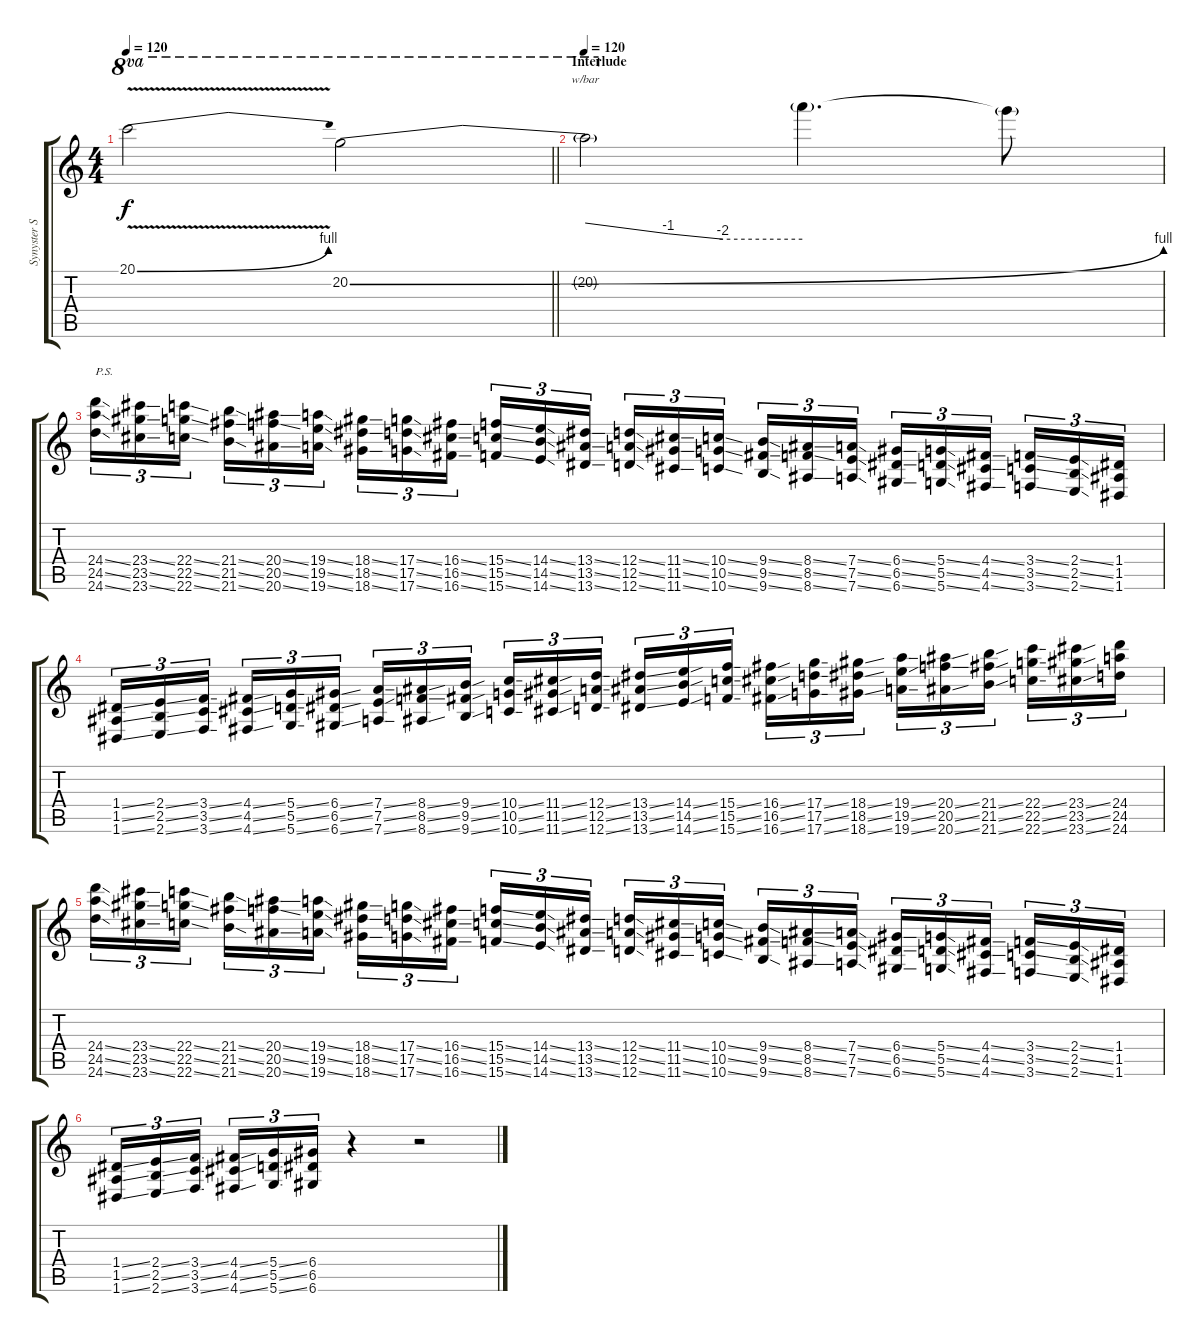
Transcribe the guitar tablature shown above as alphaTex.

\track ("Synyster Solo" "Synyster S") {instrument distortionguitar}
\staff {score tabs}
\tuning (E4 B3 G3 D3 A2 D2) {hide}
\ts (4 4)
\tempo 120
\clef g2
\barLineRight lightlight
\ks c
20.1{be (bend 0 0 60 4) v}.2{ot 8va dy f} 20.2{be (bend 0 0 60 4)}.2{ot 8va} |
\section ("" "Interlude")
\tempo 120
20.2{t}.2{tbe (custom default 0 0 23 -4 38 -8 60 -8) ot 8va} 20.2{t}.4{d} 20.2{t}.8 |
(24.4{ss} 24.5{ss} 24.6{ss}).16{tu (3 2) txt "P.S." instrument guitarfretnoise} (23.4{ss} 23.5{ss} 23.6{ss}).16{tu (3 2)} (22.4{ss} 22.5{ss} 22.6{ss}).16{tu (3 2) beam splitsecondary} (21.4{ss} 21.5{ss} 21.6{ss}).16{tu (3 2)} (20.4{ss} 20.5{ss} 20.6{ss}).16{tu (3 2)} (19.4{ss} 19.5{ss} 19.6{ss}).16{tu (3 2)} (18.4{ss} 18.5{ss} 18.6{ss}).16{tu (3 2)} (17.4{ss} 17.5{ss} 17.6{ss}).16{tu (3 2)} (16.4{ss} 16.5{ss} 16.6{ss}).16{tu (3 2) beam splitsecondary} (15.4{ss} 15.5{ss} 15.6{ss}).16{tu (3 2)} (14.4{ss} 14.5{ss} 14.6{ss}).16{tu (3 2)} (13.4{ss} 13.5{ss} 13.6{ss}).16{tu (3 2)} (12.4{ss} 12.5{ss} 12.6{ss}).16{tu (3 2)} (11.4{ss} 11.5{ss} 11.6{ss}).16{tu (3 2)} (10.4{ss} 10.5{ss} 10.6{ss}).16{tu (3 2) beam splitsecondary} (9.4{ss} 9.5{ss} 9.6{ss}).16{tu (3 2)} (8.4{ss} 8.5{ss} 8.6{ss}).16{tu (3 2)} (7.4{ss} 7.5{ss} 7.6{ss}).16{tu (3 2)} (6.4{ss} 6.5{ss} 6.6{ss}).16{tu (3 2)} (5.4{ss} 5.5{ss} 5.6{ss}).16{tu (3 2)} (4.4{ss} 4.5{ss} 4.6{ss}).16{tu (3 2) beam splitsecondary} (3.4{ss} 3.5{ss} 3.6{ss}).16{tu (3 2)} (2.4{ss} 2.5{ss} 2.6{ss}).16{tu (3 2)} (1.4 1.5 1.6).16{tu (3 2)} |
(1.4{ss} 1.5{ss} 1.6{ss}).16{tu (3 2)} (2.4{ss} 2.5{ss} 2.6{ss}).16{tu (3 2)} (3.4{ss} 3.5{ss} 3.6{ss}).16{tu (3 2) beam splitsecondary} (4.4{ss} 4.5{ss} 4.6{ss}).16{tu (3 2)} (5.4{ss} 5.5{ss} 5.6{ss}).16{tu (3 2)} (6.4{ss} 6.5{ss} 6.6{ss}).16{tu (3 2)} (7.4{ss} 7.5{ss} 7.6{ss}).16{tu (3 2)} (8.4{ss} 8.5{ss} 8.6{ss}).16{tu (3 2)} (9.4{ss} 9.5{ss} 9.6{ss}).16{tu (3 2) beam splitsecondary} (10.4{ss} 10.5{ss} 10.6{ss}).16{tu (3 2)} (11.4{ss} 11.5{ss} 11.6{ss}).16{tu (3 2)} (12.4{ss} 12.5{ss} 12.6{ss}).16{tu (3 2)} (13.4{ss} 13.5{ss} 13.6{ss}).16{tu (3 2)} (14.4{ss} 14.5{ss} 14.6{ss}).16{tu (3 2)} (15.4{ss} 15.5{ss} 15.6{ss}).16{tu (3 2) beam splitsecondary} (16.4{ss} 16.5{ss} 16.6{ss}).16{tu (3 2)} (17.4{ss} 17.5{ss} 17.6{ss}).16{tu (3 2)} (18.4{ss} 18.5{ss} 18.6{ss}).16{tu (3 2)} (19.4{ss} 19.5{ss} 19.6{ss}).16{tu (3 2)} (20.4{ss} 20.5{ss} 20.6{ss}).16{tu (3 2)} (21.4{ss} 21.5{ss} 21.6{ss}).16{tu (3 2) beam splitsecondary} (22.4{ss} 22.5{ss} 22.6{ss}).16{tu (3 2)} (23.4{ss} 23.5{ss} 23.6{ss}).16{tu (3 2)} (24.4 24.5 24.6).16{tu (3 2)} |
(24.4{ss} 24.5{ss} 24.6{ss}).16{tu (3 2)} (23.4{ss} 23.5{ss} 23.6{ss}).16{tu (3 2)} (22.4{ss} 22.5{ss} 22.6{ss}).16{tu (3 2) beam splitsecondary} (21.4{ss} 21.5{ss} 21.6{ss}).16{tu (3 2)} (20.4{ss} 20.5{ss} 20.6{ss}).16{tu (3 2)} (19.4{ss} 19.5{ss} 19.6{ss}).16{tu (3 2)} (18.4{ss} 18.5{ss} 18.6{ss}).16{tu (3 2)} (17.4{ss} 17.5{ss} 17.6{ss}).16{tu (3 2)} (16.4{ss} 16.5{ss} 16.6{ss}).16{tu (3 2) beam splitsecondary} (15.4{ss} 15.5{ss} 15.6{ss}).16{tu (3 2)} (14.4{ss} 14.5{ss} 14.6{ss}).16{tu (3 2)} (13.4{ss} 13.5{ss} 13.6{ss}).16{tu (3 2)} (12.4{ss} 12.5{ss} 12.6{ss}).16{tu (3 2)} (11.4{ss} 11.5{ss} 11.6{ss}).16{tu (3 2)} (10.4{ss} 10.5{ss} 10.6{ss}).16{tu (3 2) beam splitsecondary} (9.4{ss} 9.5{ss} 9.6{ss}).16{tu (3 2)} (8.4{ss} 8.5{ss} 8.6{ss}).16{tu (3 2)} (7.4{ss} 7.5{ss} 7.6{ss}).16{tu (3 2)} (6.4{ss} 6.5{ss} 6.6{ss}).16{tu (3 2)} (5.4{ss} 5.5{ss} 5.6{ss}).16{tu (3 2)} (4.4{ss} 4.5{ss} 4.6{ss}).16{tu (3 2) beam splitsecondary} (3.4{ss} 3.5{ss} 3.6{ss}).16{tu (3 2)} (2.4{ss} 2.5{ss} 2.6{ss}).16{tu (3 2)} (1.4 1.5 1.6).16{tu (3 2)} |
(1.4{ss} 1.5{ss} 1.6{ss}).16{tu (3 2)} (2.4{ss} 2.5{ss} 2.6{ss}).16{tu (3 2)} (3.4{ss} 3.5{ss} 3.6{ss}).16{tu (3 2) beam splitsecondary} (4.4{ss} 4.5{ss} 4.6{ss}).16{tu (3 2)} (5.4{ss} 5.5{ss} 5.6{ss}).16{tu (3 2)} (6.4 6.5 6.6).16{tu (3 2)} r.4 r.2{instrument distortionguitar}
